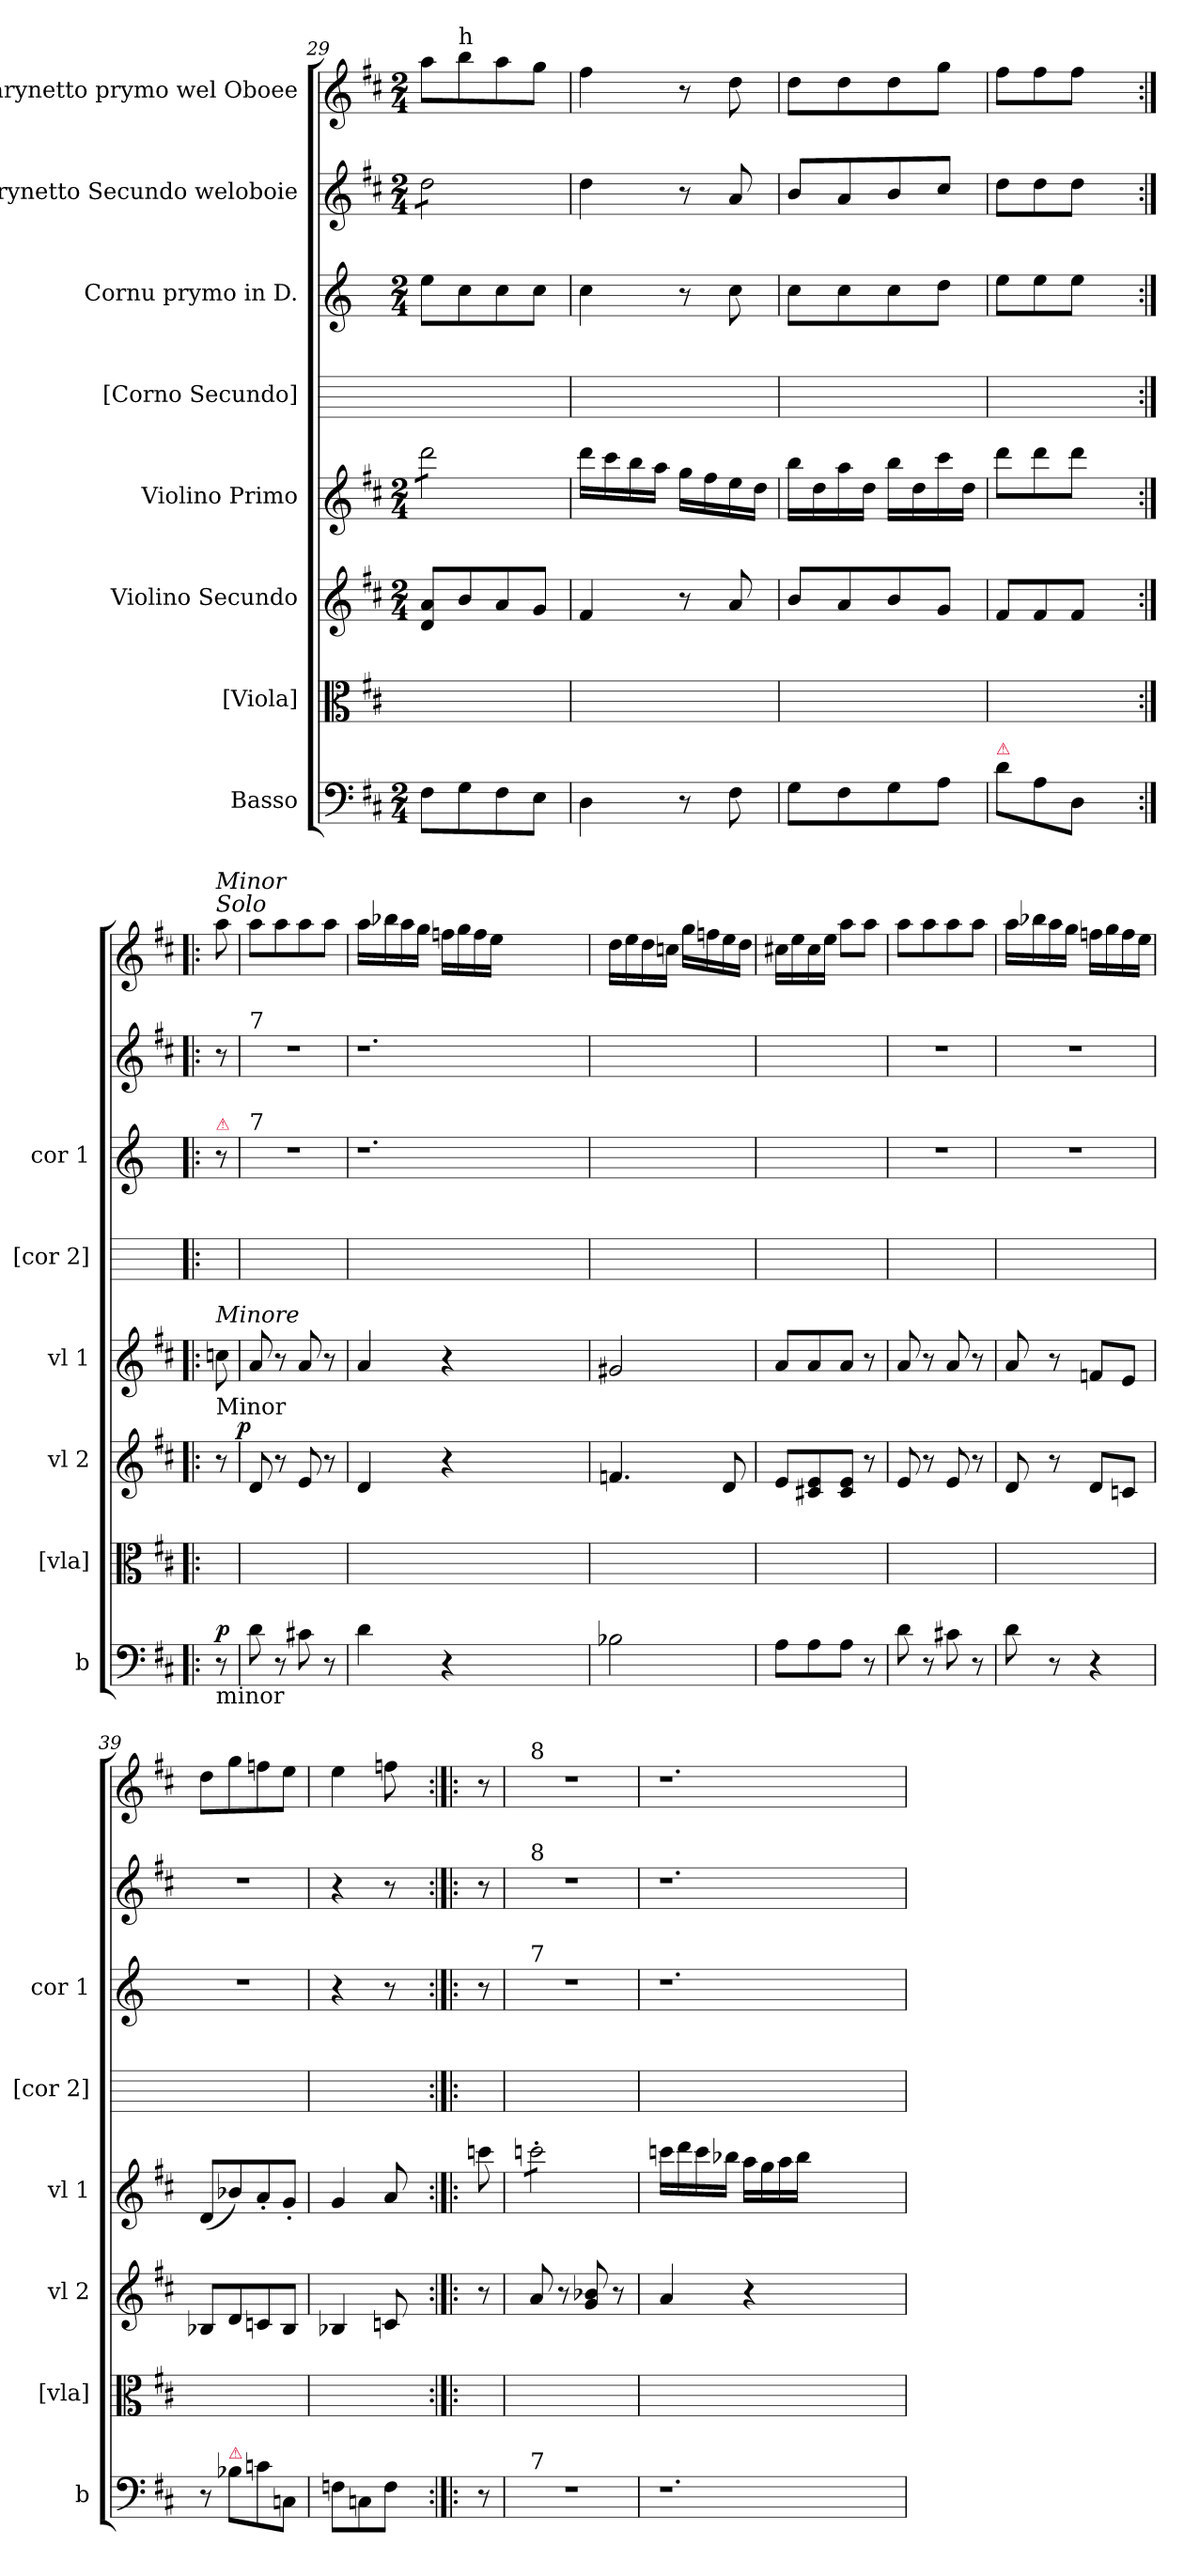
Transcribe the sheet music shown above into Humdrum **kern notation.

**kern	**dynam	**kern	**kern	**dynam	**kern	**kern	**kern	**kern	**kern
*part8	*part8	*part7	*part6	*part6	*part5	*part4	*part3	*part2	*part1
*staff8	*staff8	*staff7	*staff6	*staff6	*staff5	*staff4	*staff3	*staff2	*staff1
*I"Basso	*	*I"[Viola]	*I"Violino Secundo	*	*I"Violino Primo	*I"[Corno Secundo]	*I"Cornu prymo in D.	*I"Clarynetto Secundo weloboie	*I"Clarynetto prymo wel Oboee
*I'b	*	*I'[vla]	*I'vl 2	*	*I'vl 1	*I'[cor 2]	*I'cor 1	*	*
*clefF4	*	*clefC3	*clefG2	*	*clefG2	*	*clefG2	*clefG2	*clefG2
*	*	*	*	*	*	*	*ITrd6c10	*	*
*k[f#c#]	*	*k[f#c#]	*k[f#c#]	*	*k[f#c#]	*	*k[f#c#]	*k[f#c#]	*k[f#c#]
*D:	*	*D:	*D:	*	*D:	*	*D:	*D:	*D:
*M2/4	*	*	*M2/4	*	*M2/4	*	*M2/4	*M2/4	*M2/4
=29	=29	=29	=29	=29	=29	=29	=29	=29	=29
*	*	*	*	*	*tremolo	*	*	*	*
*	*	*	*	*	*	*	*	*tremolo	*
8F#\L	.	2ryy	8d/ 8a/L	.	8ddd\L	2ryy	8f#\L	8dd\L	8aa\L
!	!	!	!	!	!	!	!	!	!LO:TX:a:t=h
8G\	.	.	8b/	.	8ddd\	.	8d\	8dd\	8bb\
8F#\	.	.	8a/	.	8ddd\	.	8d\	8dd\	8aa\
8E\J	.	.	8g/J	.	8ddd\J	.	8d\J	8dd\J	8gg\J
*	*	*	*	*	*	*	*	*Xtremolo	*
*	*	*	*	*	*Xtremolo	*	*	*	*
=30	=30	=30	=30	=30	=30	=30	=30	=30	=30
4D\	.	2ryy	4f#/	.	16ddd\LL	2ryy	4d\	4dd\	4ff#\
.	.	.	.	.	16ccc#\	.	.	.	.
.	.	.	.	.	16bb\	.	.	.	.
.	.	.	.	.	16aa\JJ	.	.	.	.
8r	.	.	8r	.	16gg\LL	.	8r	8r	8r
.	.	.	.	.	16ff#\	.	.	.	.
8F#\	.	.	8a/	.	16ee\	.	8d\	8a/	8dd\
.	.	.	.	.	16dd\JJ	.	.	.	.
=31	=31	=31	=31	=31	=31	=31	=31	=31	=31
8G\L	.	2ryy	8b/L	.	16bb\LL	2ryy	8d\L	8b/L	8dd\L
.	.	.	.	.	16dd\	.	.	.	.
8F#\	.	.	8a/	.	16aa\	.	8d\	8a/	8dd\
.	.	.	.	.	16dd\JJ	.	.	.	.
8G\	.	.	8b/	.	16bb\LL	.	8d\	8b/	8dd\
.	.	.	.	.	16dd\	.	.	.	.
8A\J	.	.	8g/J	.	16ccc#\	.	8e\J	8cc#/J	8gg\J
.	.	.	.	.	16dd\JJ	.	.	.	.
=32	=32	=32	=32	=32	=32	=32	=32	=32	=32
!LO:TX:a:color=crimson:t=⚠	!	!	!	!	!	!	!	!	!
8d\L	.	2ryy	8f#/L	.	8ddd\L	2ryy	8f#\L	8dd\L	8ff#\L
8A\	.	.	8f#/	.	8ddd\	.	8f#\	8dd\	8ff#\
8D/J	.	.	8f#/J	.	8ddd\J	.	8f#\J	8dd\J	8ff#\J
8ryy	.	.	8ryy	.	8ryy	.	8ryy	8ryy	8ryy
=:|!|:	=:|!|:	=:|!|:	=:|!|:	=:|!|:	=:|!|:	=:|!|:	=:|!|:	=:|!|:	=:|!|:
!	!	!	!	!	!	!	!	!	!LO:TX:a:i:t=Solo
!	!	!	!	!	!	!	!	!	!LO:TX:a:i:t=Minor
!	!	!	!	!	!	!	!LO:TX:a:color=crimson:t=⚠	!	!
!	!	!	!	!	!LO:TX:a:i:t=Minore	!	!	!	!
!	!	!	!LO:TX:a:t=Minor	!	!	!	!	!	!
!LO:TX:b:t=minor	!	!	!	!	!	!	!	!	!
!	!LO:DY:a	!	!	!	!	!	!	!	!
8r	p.	8ryy	8r	.	8cc\	8ryy	8r	8r	8aa\
=33	=33	=33	=33	=33	=33	=33	=33	=33	=33
!	!	!	!	!	!	!	!	!LO:TX:a:t=7	!
!	!	!	!	!	!	!	!LO:TX:a:t=7	!	!
!	!	!	!	!LO:DY:a:rj	!	!	!	!	!
8d\	.	2ryy	8d/	p	8a/	2ryy	2r	2r	8aa\L
8r	.	.	8r	.	8r	.	.	.	8aa\
8c#X\	.	.	8e/	.	8a/	.	.	.	8aa\
8r	.	.	8r	.	8r	.	.	.	8aa\J
=34	=34	=34	=34	=34	=34	=34	=34	=34	=34
4d\	.	2ryy	4d/	.	4a/	2ryy	1.r	1.r	16aa\LL
.	.	.	.	.	.	.	.	.	16bb-\
.	.	.	.	.	.	.	.	.	16aa\
.	.	.	.	.	.	.	.	.	16gg\JJ
4r	.	.	4r	.	4r	.	.	.	16ff\LL
.	.	.	.	.	.	.	.	.	16gg\
.	.	.	.	.	.	.	.	.	16ff\
.	.	.	.	.	.	.	.	.	16ee\JJ
1ryy	.	1ryy	1ryy	.	1ryy	1ryy	.	.	1ryy
=35	=35	=35	=35	=35	=35	=35	=35	=35	=35
2B-\	.	2ryy	4.f/	.	2g#X/	2ryy	2ryy	2ryy	16dd\LL
.	.	.	.	.	.	.	.	.	16ee\
.	.	.	.	.	.	.	.	.	16dd\
.	.	.	.	.	.	.	.	.	16cc\JJ
.	.	.	.	.	.	.	.	.	16gg\LL
.	.	.	.	.	.	.	.	.	16ff\
.	.	.	8d/	.	.	.	.	.	16ee\
.	.	.	.	.	.	.	.	.	16dd\JJ
=36	=36	=36	=36	=36	=36	=36	=36	=36	=36
8A\L	.	2ryy	8e/L	.	8a/L	2ryy	2ryy	2ryy	16cc#X\LL
.	.	.	.	.	.	.	.	.	16ee\
8A\	.	.	8c#X/ 8e/	.	8a/	.	.	.	16cc#\
.	.	.	.	.	.	.	.	.	16ee\JJ
8A\J	.	.	8c#/ 8e/J	.	8a/J	.	.	.	8aa\L
8r	.	.	8r	.	8r	.	.	.	8aa\J
=37	=37	=37	=37	=37	=37	=37	=37	=37	=37
8d\	.	2ryy	8e/	.	8a/	2ryy	2r	2r	8aa\L
8r	.	.	8r	.	8r	.	.	.	8aa\
8c#X\	.	.	8e/	.	8a/	.	.	.	8aa\
8r	.	.	8r	.	8r	.	.	.	8aa\J
=38	=38	=38	=38	=38	=38	=38	=38	=38	=38
8d\	.	2ryy	8d/	.	8a/	2ryy	2r	2r	16aa\LL
.	.	.	.	.	.	.	.	.	16bb-\
8r	.	.	8r	.	8r	.	.	.	16aa\
.	.	.	.	.	.	.	.	.	16gg\JJ
4r	.	.	8d/L	.	8f/L	.	.	.	16ff\LL
.	.	.	.	.	.	.	.	.	16gg\
.	.	.	8c/J	.	8e/J	.	.	.	16ff\
.	.	.	.	.	.	.	.	.	16ee\JJ
=39	=39	=39	=39	=39	=39	=39	=39	=39	=39
8r	.	2ryy	8B-/L	.	(8d/L	2ryy	2r	2r	8dd\L
!LO:TX:a:color=crimson:t=⚠	!	!	!	!	!	!	!	!	!
8B-\L	.	.	8d/	.	8b-/)	.	.	.	8gg\
8c\	.	.	8c/	.	8a'/	.	.	.	8ff\
8C/J	.	.	8B-/J	.	8g'/J	.	.	.	8ee\J
=40	=40	=40	=40	=40	=40	=40	=40	=40	=40
8F\L	.	2ryy	4B-/	.	4g/	2ryy	4r	4r	4ee\
8C\	.	.	.	.	.	.	.	.	.
8F\J	.	.	8c/	.	8a/	.	8r	8r	8ff\
8ryy	.	.	8ryy	.	8ryy	.	8ryy	8ryy	8ryy
=:|!|:	=:|!|:	=:|!|:	=:|!|:	=:|!|:	=:|!|:	=:|!|:	=:|!|:	=:|!|:	=:|!|:
8r	.	8ryy	8r	.	8ccc\	8ryy	8r	8r	8r
=41	=41	=41	=41	=41	=41	=41	=41	=41	=41
!	!	!	!	!	!	!	!	!	!LO:TX:a:t=8
!	!	!	!	!	!	!	!	!LO:TX:a:t=8	!
!	!	!	!	!	!	!	!LO:TX:a:t=7	!	!
!	!	!	!	!	!LO:TX:a:t=....	!	!	!	!
!LO:TX:a:t=7	!	!	!	!	!	!	!	!	!
*	*	*	*	*	*tremolo	*	*	*	*
2r	.	2ryy	8a/	.	8ccc'\L	2ryy	2r	2r	2r
.	.	.	8r	.	8ccc'\	.	.	.	.
.	.	.	8g/ 8b-/	.	8ccc'\	.	.	.	.
.	.	.	8r	.	8ccc'\J	.	.	.	.
*	*	*	*	*	*Xtremolo	*	*	*	*
=42	=42	=42	=42	=42	=42	=42	=42	=42	=42
1.r	.	2ryy	4a/	.	16ccc\LL	2ryy	1.r	1.r	1.r
.	.	.	.	.	16ddd\	.	.	.	.
.	.	.	.	.	16ccc\	.	.	.	.
.	.	.	.	.	16bb-\JJ	.	.	.	.
.	.	.	4r	.	16aa\LL	.	.	.	.
.	.	.	.	.	16gg\	.	.	.	.
.	.	.	.	.	16aa\	.	.	.	.
.	.	.	.	.	16bb-\JJ	.	.	.	.
.	.	1ryy	1ryy	.	1ryy	1ryy	.	.	.
=	=	=	=	=	=	=	=	=	=
*-	*-	*-	*-	*-	*-	*-	*-	*-	*-
